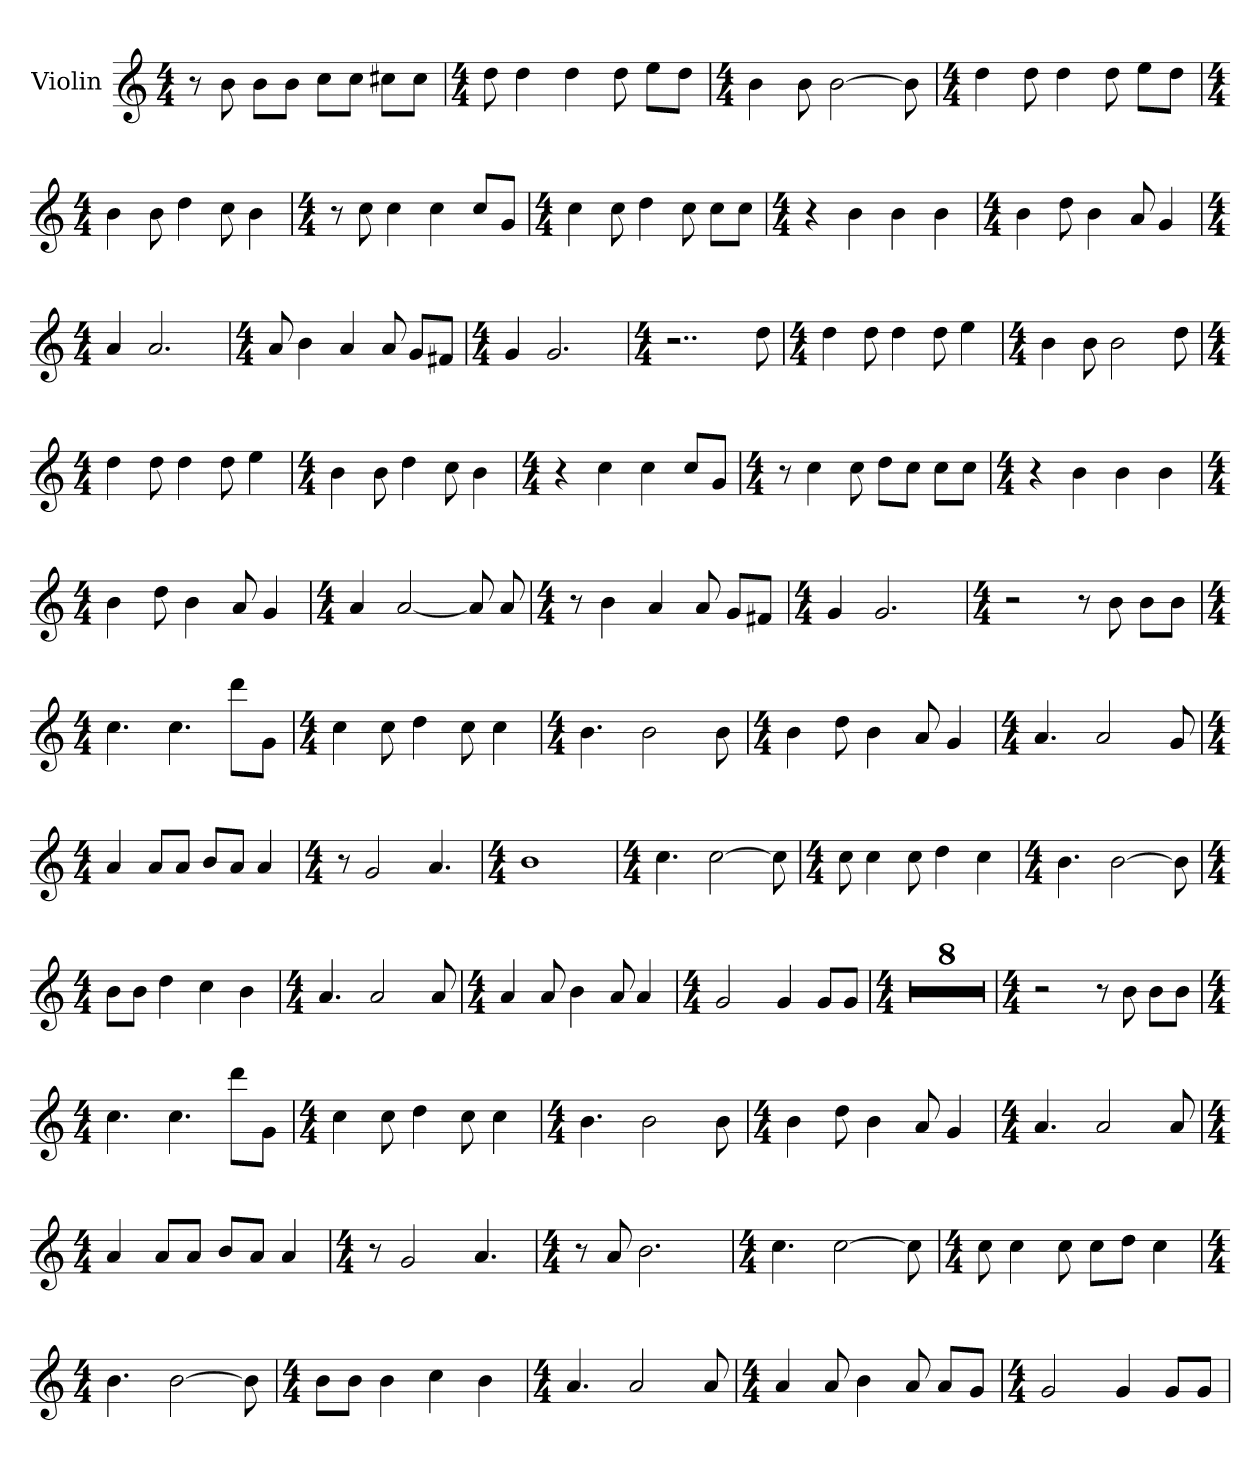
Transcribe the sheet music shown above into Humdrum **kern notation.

**kern
*part1
*staff1
*I"Violin
*I'Vln
*M4/4
=
8r
8b
8bL
8bJ
8ccL
8ccJ
8cc#XL
8cc#J
=
*M4/4
8dd
4dd
4dd
8dd
8eeL
8ddJ
=
*M4/4
4b
8b
[2b
8b]
=
*M4/4
4dd
8dd
4dd
8dd
8eeL
8ddJ
=
*M4/4
4b
8b
4dd
8cc
4b
=
*M4/4
8r
8cc
4cc
4cc
8ccL
8gJ
=
*M4/4
4cc
8cc
4dd
8cc
8ccL
8ccJ
=
*M4/4
4r
4b
4b
4b
=
*M4/4
4b
8dd
4b
8a
4g
=
*M4/4
4a
2.a
=
*M4/4
8a
4b
4a
8a
8gL
8f#XJ
=
*M4/4
4g
2.g
=
*M4/4
2..r
8dd
=
*M4/4
4dd
8dd
4dd
8dd
4ee
=
*M4/4
4b
8b
2b
8dd
=
*M4/4
4dd
8dd
4dd
8dd
4ee
=
*M4/4
4b
8b
4dd
8cc
4b
=
*M4/4
4r
4cc
4cc
8ccL
8gJ
=
*M4/4
8r
4cc
8cc
8ddL
8ccJ
8ccL
8ccJ
=
*M4/4
4r
4b
4b
4b
=
*M4/4
4b
8dd
4b
8a
4g
=
*M4/4
4a
[2a
8a]
8a
=
*M4/4
8r
4b
4a
8a
8gL
8f#XJ
=
*M4/4
4g
2.g
=
*M4/4
2r
8r
8b
8bL
8bJ
=
*M4/4
4.cc
4.cc
8dddL
8gJ
=
*M4/4
4cc
8cc
4dd
8cc
4cc
=
*M4/4
4.b
2b
8b
=
*M4/4
4b
8dd
4b
8a
4g
=
*M4/4
4.a
2a
8g
=
*M4/4
4a
8aL
8aJ
8bL
8aJ
4a
=
*M4/4
8r
2g
4.a
=
*M4/4
1b
=
*M4/4
4.cc
[2cc
8cc]
=
*M4/4
8cc
4cc
8cc
4dd
4cc
=
*M4/4
4.b
[2b
8b]
=
*M4/4
8bL
8bJ
4dd
4cc
4b
=
*M4/4
4.a
2a
8a
=
*M4/4
4a
8a
4b
8a
4a
=
*M4/4
2g
4g
8gL
8gJ
=
*M4/4
1r
=
*M4/4
1r
=
*M4/4
1r
=
*M4/4
1r
=
*M4/4
1r
=
*M4/4
1r
=
*M4/4
1r
=
*M4/4
1r
=
*M4/4
2r
8r
8b
8bL
8bJ
=
*M4/4
4.cc
4.cc
8dddL
8gJ
=
*M4/4
4cc
8cc
4dd
8cc
4cc
=
*M4/4
4.b
2b
8b
=
*M4/4
4b
8dd
4b
8a
4g
=
*M4/4
4.a
2a
8a
=
*M4/4
4a
8aL
8aJ
8bL
8aJ
4a
=
*M4/4
8r
2g
4.a
=
*M4/4
8r
8a
2.b
=
*M4/4
4.cc
[2cc
8cc]
=
*M4/4
8cc
4cc
8cc
8ccL
8ddJ
4cc
=
*M4/4
4.b
[2b
8b]
=
*M4/4
8bL
8bJ
4b
4cc
4b
=
*M4/4
4.a
2a
8a
=
*M4/4
4a
8a
4b
8a
8aL
8gJ
=
*M4/4
2g
4g
8gL
8gJ
=
*-
